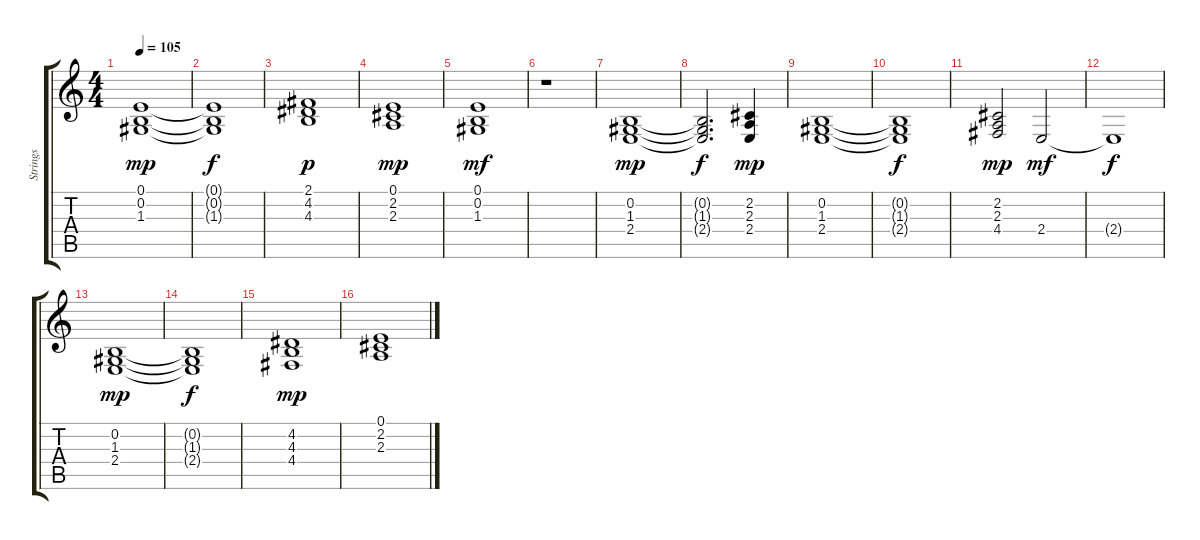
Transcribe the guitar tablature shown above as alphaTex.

\track ("Strings " "Strings ") {instrument synthstrings1}
\staff {score tabs}
\tuning (E4 B3 G3 D3 A2 E2) {hide}
\ts (4 4)
\tempo 105
\clef g2
\ks c
(0.1 0.2 1.3).1{dy mp} |
(0.1{t} 0.2{t} 1.3{t}).1{dy f} |
(2.1 4.2 4.3).1{dy p} |
(0.1 2.2 2.3).1{dy mp} |
(0.1 0.2 1.3).1{dy mf} |
r.1 |
(0.2 1.3 2.4).1{dy mp} |
(0.2{t} 1.3{t} 2.4{t}).2{d dy f} (2.2 2.3 2.4).4{dy mp} |
(0.2 1.3 2.4).1 |
(0.2{t} 1.3{t} 2.4{t}).1{dy f} |
(2.2 2.3 4.4).2{dy mp} 2.4.2{dy mf} |
2.4{t}.1{dy f} |
(0.2 1.3 2.4).1{dy mp} |
(0.2{t} 1.3{t} 2.4{t}).1{dy f} |
(4.2 4.3 4.4).1{dy mp} |
(0.1 2.2 2.3).1
